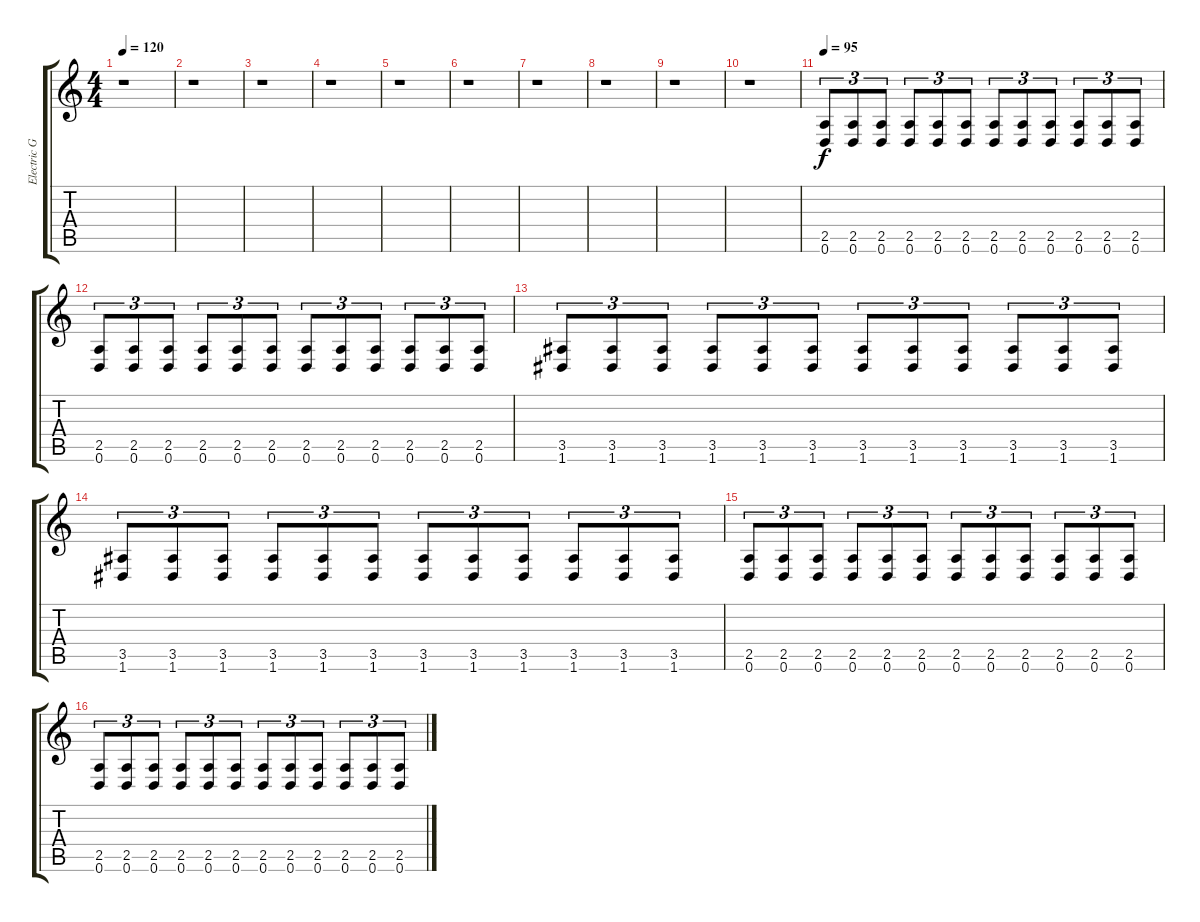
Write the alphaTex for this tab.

\track ("Electric Guitar 1" "Electric G") {instrument distortionguitar}
\staff {score tabs}
\tuning (D4 A3 F3 C3 G2 D2) {hide}
\ts (4 4)
\tempo 120
\clef g2
\ks c
r.1{dy f instrument distortionguitar} |
r.1 |
r.1 |
r.1 |
r.1 |
r.1 |
r.1 |
r.1 |
r.1 |
r.1 |
\tempo 95
(2.5 0.6).8{tu (3 2)} (2.5 0.6).8{tu (3 2)} (2.5 0.6).8{tu (3 2)} (2.5 0.6).8{tu (3 2)} (2.5 0.6).8{tu (3 2)} (2.5 0.6).8{tu (3 2)} (2.5 0.6).8{tu (3 2)} (2.5 0.6).8{tu (3 2)} (2.5 0.6).8{tu (3 2)} (2.5 0.6).8{tu (3 2)} (2.5 0.6).8{tu (3 2)} (2.5 0.6).8{tu (3 2)} |
(2.5 0.6).8{tu (3 2)} (2.5 0.6).8{tu (3 2)} (2.5 0.6).8{tu (3 2)} (2.5 0.6).8{tu (3 2)} (2.5 0.6).8{tu (3 2)} (2.5 0.6).8{tu (3 2)} (2.5 0.6).8{tu (3 2)} (2.5 0.6).8{tu (3 2)} (2.5 0.6).8{tu (3 2)} (2.5 0.6).8{tu (3 2)} (2.5 0.6).8{tu (3 2)} (2.5 0.6).8{tu (3 2)} |
(3.5 1.6).8{tu (3 2)} (3.5 1.6).8{tu (3 2)} (3.5 1.6).8{tu (3 2)} (3.5 1.6).8{tu (3 2)} (3.5 1.6).8{tu (3 2)} (3.5 1.6).8{tu (3 2)} (3.5 1.6).8{tu (3 2)} (3.5 1.6).8{tu (3 2)} (3.5 1.6).8{tu (3 2)} (3.5 1.6).8{tu (3 2)} (3.5 1.6).8{tu (3 2)} (3.5 1.6).8{tu (3 2)} |
(3.5 1.6).8{tu (3 2)} (3.5 1.6).8{tu (3 2)} (3.5 1.6).8{tu (3 2)} (3.5 1.6).8{tu (3 2)} (3.5 1.6).8{tu (3 2)} (3.5 1.6).8{tu (3 2)} (3.5 1.6).8{tu (3 2)} (3.5 1.6).8{tu (3 2)} (3.5 1.6).8{tu (3 2)} (3.5 1.6).8{tu (3 2)} (3.5 1.6).8{tu (3 2)} (3.5 1.6).8{tu (3 2)} |
(2.5 0.6).8{tu (3 2)} (2.5 0.6).8{tu (3 2)} (2.5 0.6).8{tu (3 2)} (2.5 0.6).8{tu (3 2)} (2.5 0.6).8{tu (3 2)} (2.5 0.6).8{tu (3 2)} (2.5 0.6).8{tu (3 2)} (2.5 0.6).8{tu (3 2)} (2.5 0.6).8{tu (3 2)} (2.5 0.6).8{tu (3 2)} (2.5 0.6).8{tu (3 2)} (2.5 0.6).8{tu (3 2)} |
(2.5 0.6).8{tu (3 2)} (2.5 0.6).8{tu (3 2)} (2.5 0.6).8{tu (3 2)} (2.5 0.6).8{tu (3 2)} (2.5 0.6).8{tu (3 2)} (2.5 0.6).8{tu (3 2)} (2.5 0.6).8{tu (3 2)} (2.5 0.6).8{tu (3 2)} (2.5 0.6).8{tu (3 2)} (2.5 0.6).8{tu (3 2)} (2.5 0.6).8{tu (3 2)} (2.5 0.6).8{tu (3 2)}
